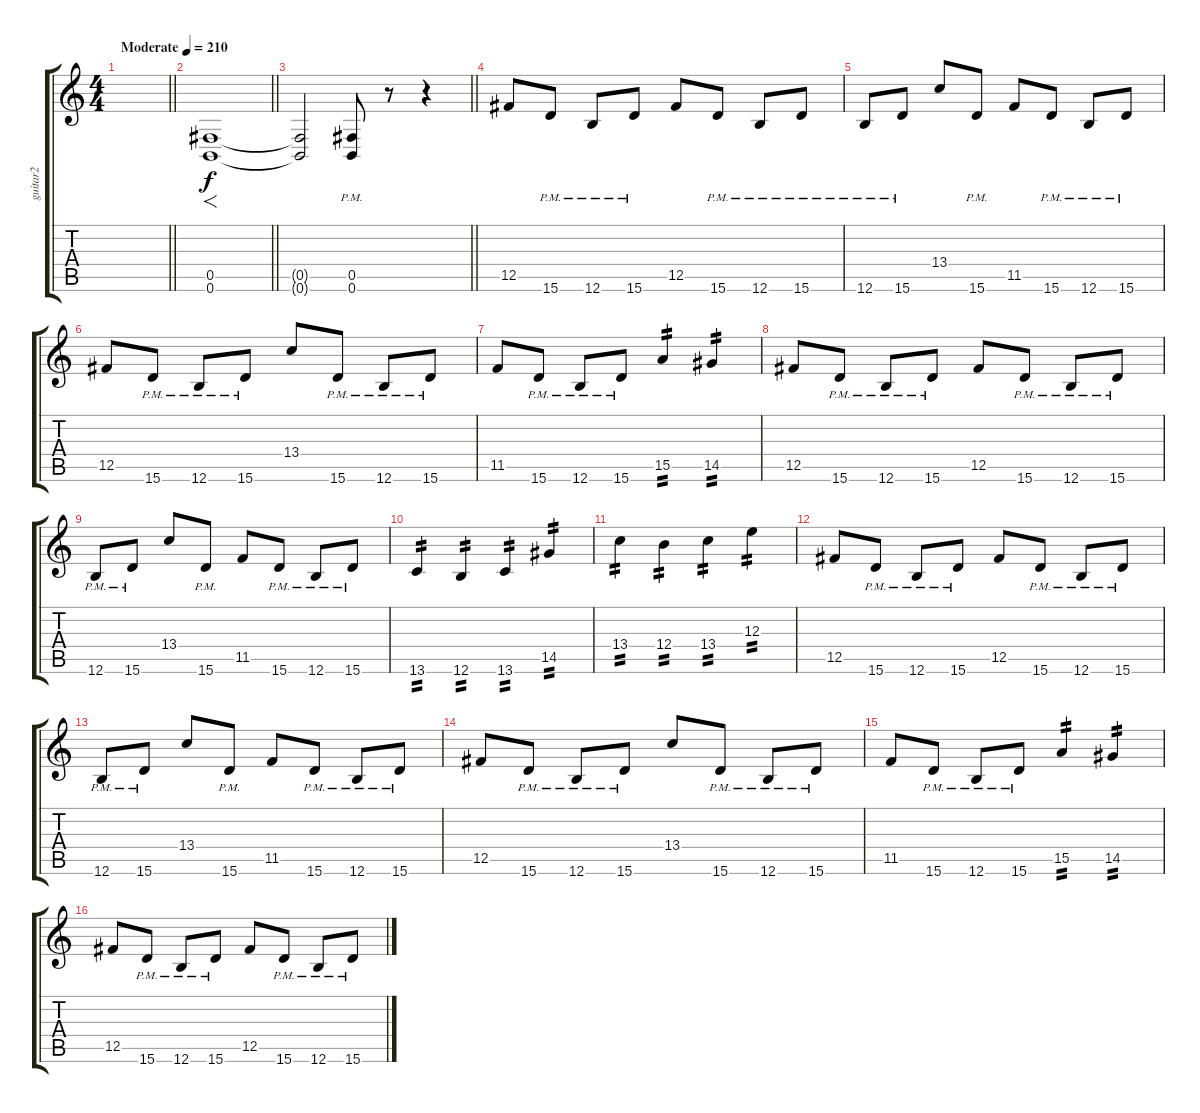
\track ("guitar2" "guitar2") {instrument distortionguitar}
\staff {score tabs}
\tuning (Db4 Ab3 E3 B2 Gb2 B1) {hide}
\ts (4 4)
\tempo (210 "Moderate")
\clef g2
\barLineRight lightlight
\ks c
|
\section ("" "")
\barLineRight lightlight
(0.5 0.6).1{f} |
\barLineRight lightlight
(0.5{t} 0.6{t}).2 (0.5{pm} 0.6{pm}).8 r.8 r.4 |
\section ("" "")
12.5.8 15.6{pm}.8 12.6{pm}.8 15.6{pm}.8 12.5.8 15.6{pm}.8 12.6{pm}.8 15.6{pm}.8 |
12.6{pm}.8 15.6{pm}.8 13.4.8 15.6{pm}.8 11.5.8 15.6{pm}.8 12.6{pm}.8 15.6{pm}.8 |
12.5.8 15.6{pm}.8 12.6{pm}.8 15.6{pm}.8 13.4.8 15.6{pm}.8 12.6{pm}.8 15.6{pm}.8 |
11.5.8 15.6{pm}.8 12.6{pm}.8 15.6{pm}.8 15.5.4{tp 2} 14.5.4{tp 2} |
12.5.8 15.6{pm}.8 12.6{pm}.8 15.6{pm}.8 12.5.8 15.6{pm}.8 12.6{pm}.8 15.6{pm}.8 |
12.6{pm}.8 15.6{pm}.8 13.4.8 15.6{pm}.8 11.5.8 15.6{pm}.8 12.6{pm}.8 15.6{pm}.8 |
13.6.4{tp 2} 12.6.4{tp 2} 13.6.4{tp 2} 14.5.4{tp 2} |
13.4.4{tp 2} 12.4.4{tp 2} 13.4.4{tp 2} 12.3.4{tp 2} |
12.5.8 15.6{pm}.8 12.6{pm}.8 15.6{pm}.8 12.5.8 15.6{pm}.8 12.6{pm}.8 15.6{pm}.8 |
12.6{pm}.8 15.6{pm}.8 13.4.8 15.6{pm}.8 11.5.8 15.6{pm}.8 12.6{pm}.8 15.6{pm}.8 |
12.5.8 15.6{pm}.8 12.6{pm}.8 15.6{pm}.8 13.4.8 15.6{pm}.8 12.6{pm}.8 15.6{pm}.8 |
11.5.8 15.6{pm}.8 12.6{pm}.8 15.6{pm}.8 15.5.4{tp 2} 14.5.4{tp 2} |
12.5.8 15.6{pm}.8 12.6{pm}.8 15.6{pm}.8 12.5.8 15.6{pm}.8 12.6{pm}.8 15.6{pm}.8
